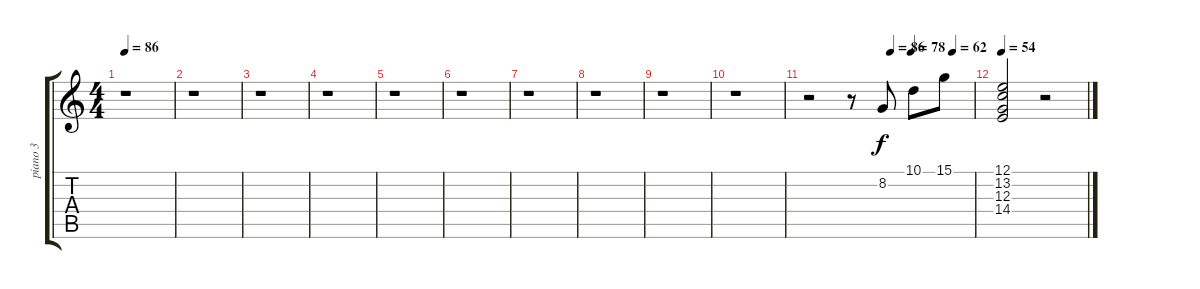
\track ("piano 3" "piano 3") {instrument electricpiano1}
\staff {score tabs}
\tuning (E4 B3 G3 D3 A2 E2) {hide}
\ts (4 4)
\tempo 86
\clef g2
\ks c
r.1{dy f instrument electricpiano1} |
r.1 |
r.1 |
r.1 |
r.1 |
r.1 |
r.1 |
r.1 |
r.1 |
r.1 |
\tempo (86 0.5)
\tempo (78 0.625)
\tempo (62 0.875)
r.2 r.8 8.2.8 10.1.8 15.1.8 |
\tempo 54
(12.1 13.2 12.3 14.4).2 r.2
